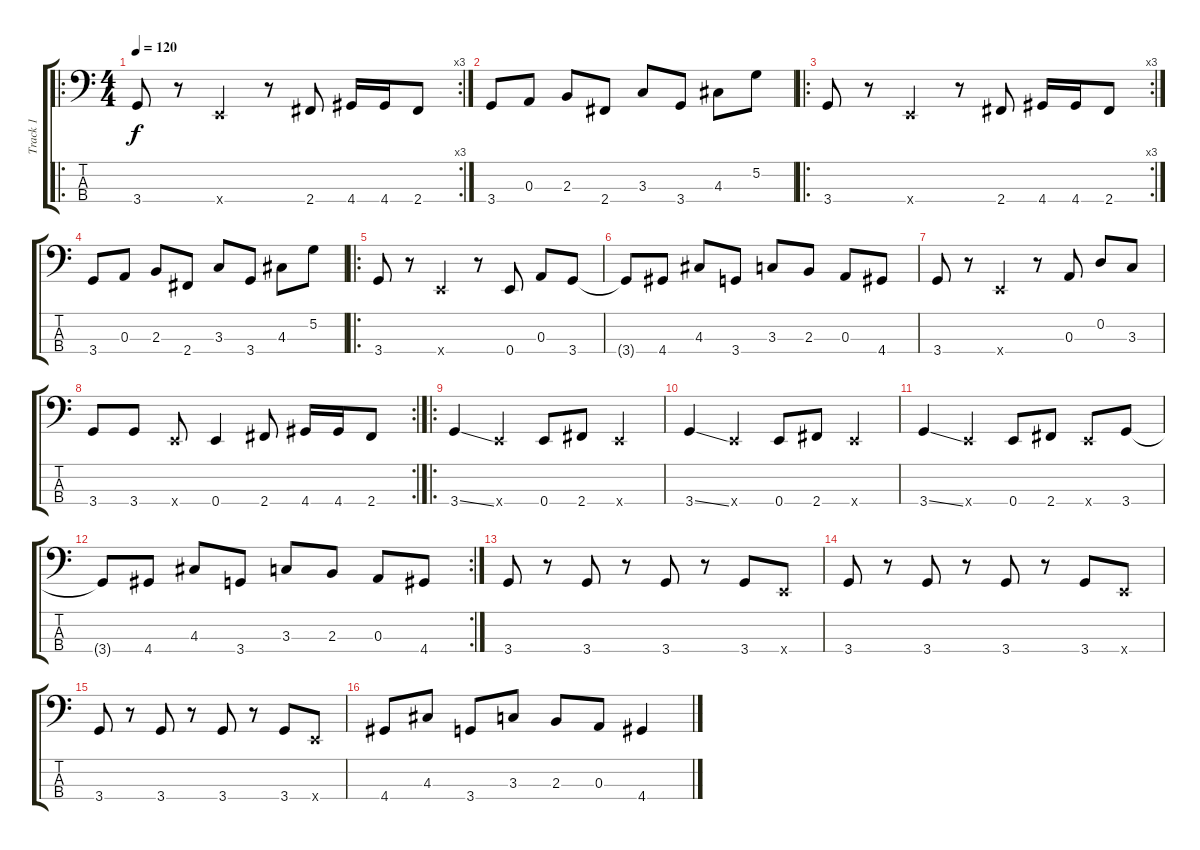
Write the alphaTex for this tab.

\track ("Track 1" "Track 1") {instrument electricbassfinger}
\staff {score tabs}
\tuning (G2 D2 A1 E1) {hide}
\ro
\rc 3
\ts (4 4)
\tempo 120
\clef f4
\ks c
3.4.8{dy f} r.8 0.4{x}.4 r.8 2.4.8 4.4.16 4.4.16 2.4.8 |
3.4.8 0.3.8 2.3.8 2.4.8 3.3.8 3.4.8 4.3.8 5.2.8 |
\ro
\rc 3
3.4.8 r.8 0.4{x}.4 r.8 2.4.8 4.4.16 4.4.16 2.4.8 |
3.4.8 0.3.8 2.3.8 2.4.8 3.3.8 3.4.8 4.3.8 5.2.8 |
\ro
3.4.8 r.8 0.4{x}.4 r.8 0.4.8 0.3.8 3.4.8 |
3.4{t}.8 4.4.8 4.3.8 3.4.8 3.3.8 2.3.8 0.3.8 4.4.8 |
3.4.8 r.8 0.4{x}.4 r.8 0.3.8 0.2.8 3.3.8 |
\rc 2
3.4.8 3.4.8 0.4{x}.8 0.4.4 2.4.8 4.4.16 4.4.16 2.4.8 |
\ro
3.4{ss}.4 0.4{x}.4 0.4.8 2.4.8 0.4{x}.4 |
3.4{ss}.4 0.4{x}.4 0.4.8 2.4.8 0.4{x}.4 |
3.4{ss}.4 0.4{x}.4 0.4.8 2.4.8 0.4{x}.8 3.4.8 |
\rc 2
3.4{t}.8 4.4.8 4.3.8 3.4.8 3.3.8 2.3.8 0.3.8 4.4.8 |
3.4.8 r.8 3.4.8 r.8 3.4.8 r.8 3.4.8 0.4{x}.8 |
3.4.8 r.8 3.4.8 r.8 3.4.8 r.8 3.4.8 0.4{x}.8 |
3.4.8 r.8 3.4.8 r.8 3.4.8 r.8 3.4.8 0.4{x}.8 |
4.4.8 4.3.8 3.4.8 3.3.8 2.3.8 0.3.8 4.4{ss}.4
